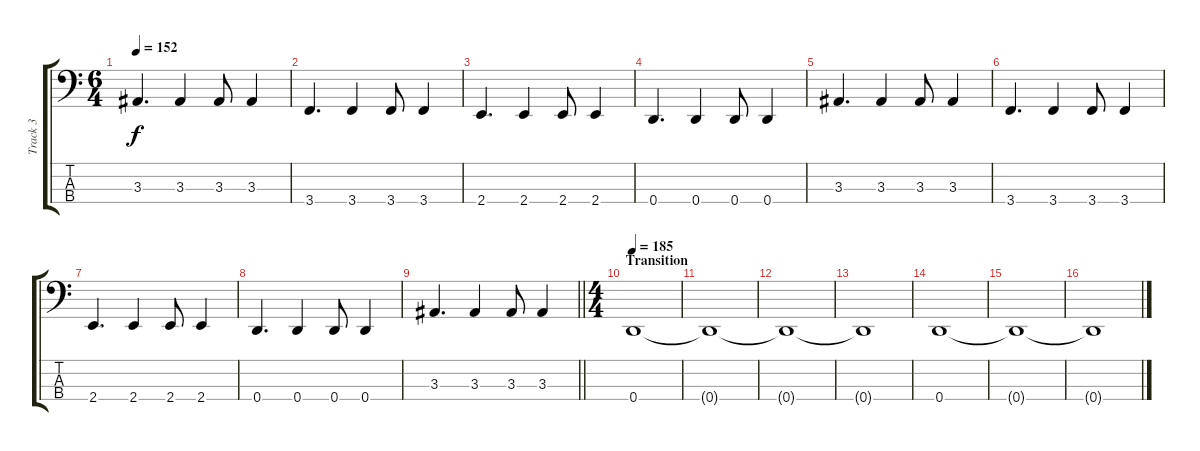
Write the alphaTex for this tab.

\track ("Track 3" "Track 3") {instrument electricbasspick}
\staff {score tabs}
\tuning (F2 C2 G1 D1) {hide}
\ts (6 4)
\tempo 152
\clef f4
\ks c
3.3.4{d dy f} 3.3.4 3.3.8 3.3.4 |
3.4.4{d} 3.4.4 3.4.8 3.4.4 |
2.4.4{d} 2.4.4 2.4.8 2.4.4 |
0.4.4{d} 0.4.4 0.4.8 0.4.4 |
3.3.4{d} 3.3.4 3.3.8 3.3.4 |
3.4.4{d} 3.4.4 3.4.8 3.4.4 |
2.4.4{d} 2.4.4 2.4.8 2.4.4 |
0.4.4{d} 0.4.4 0.4.8 0.4.4 |
\barLineRight lightlight
3.3.4{d} 3.3.4 3.3.8 3.3.4 |
\ts (4 4)
\section ("" "Transition")
\tempo 185
0.4.1 |
0.4{t}.1 |
0.4{t}.1 |
0.4{t}.1 |
0.4.1 |
0.4{t}.1 |
0.4{t}.1
